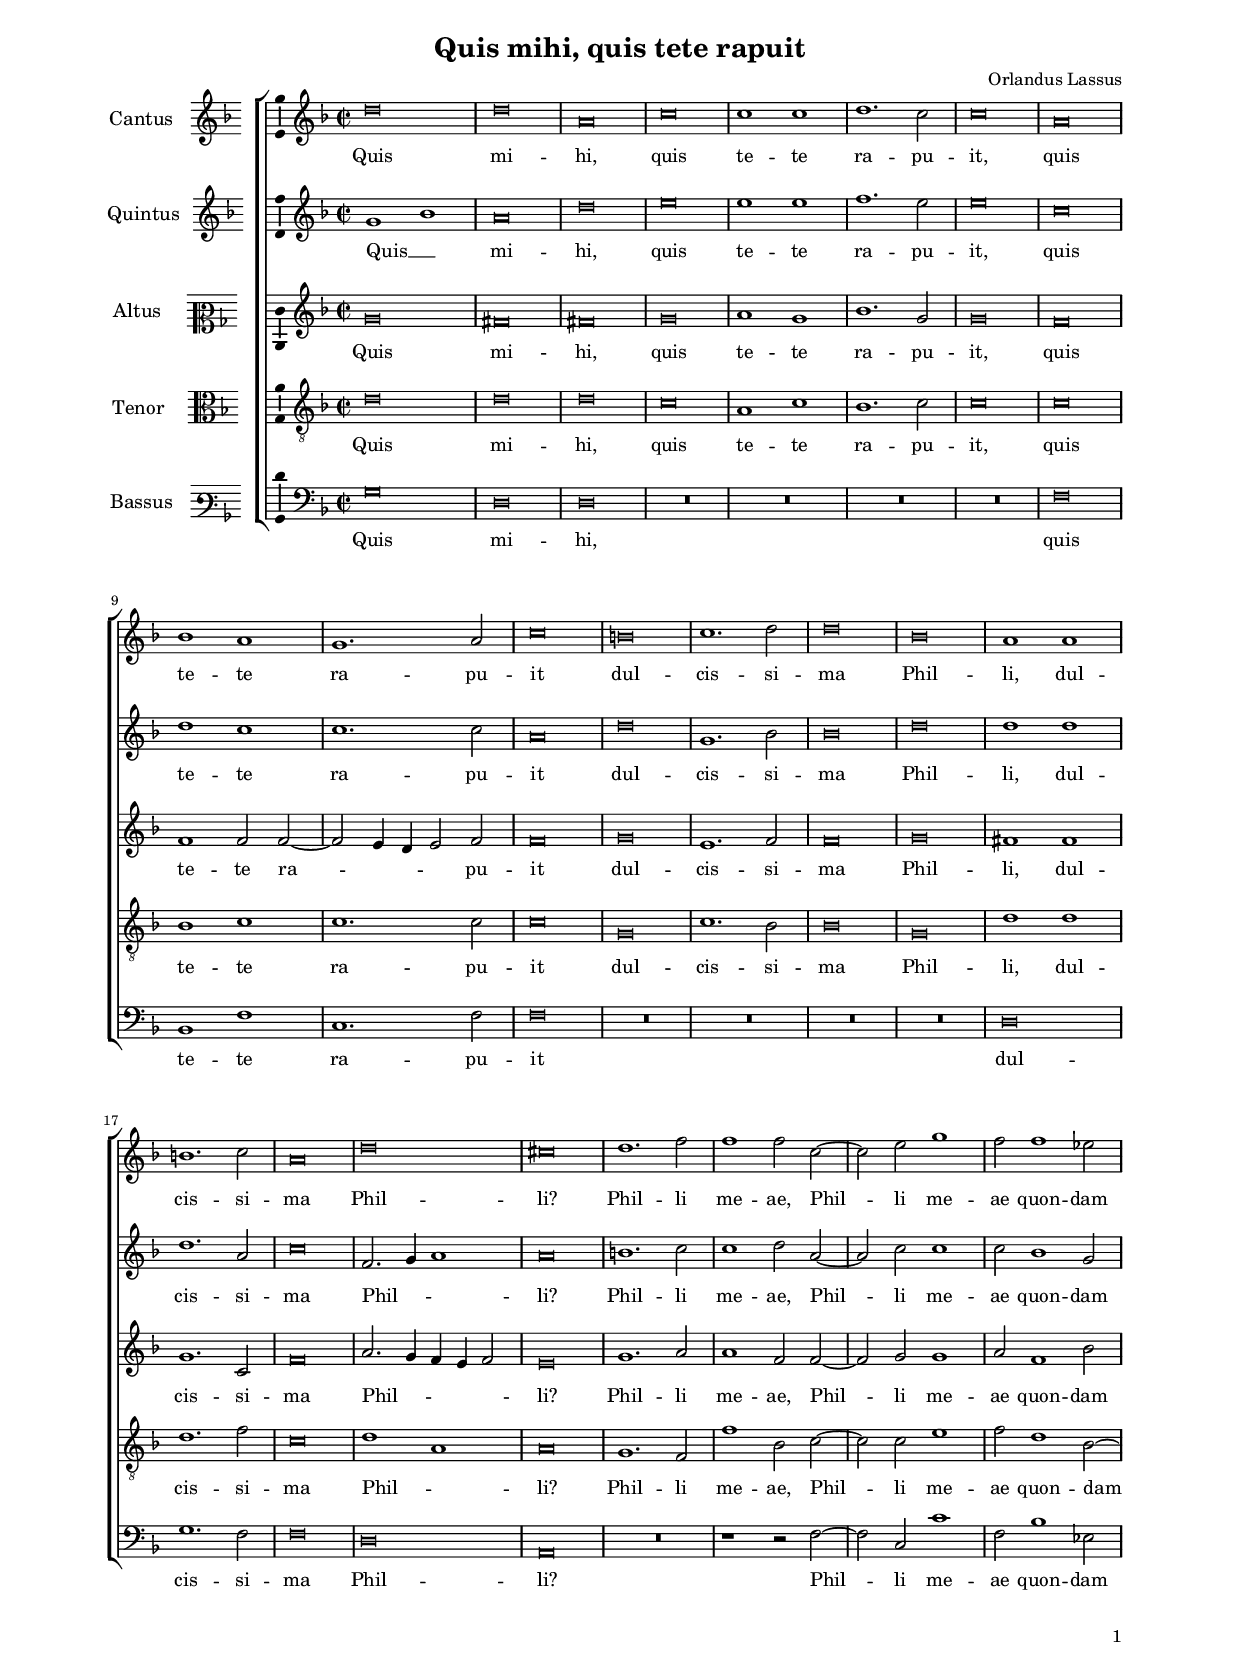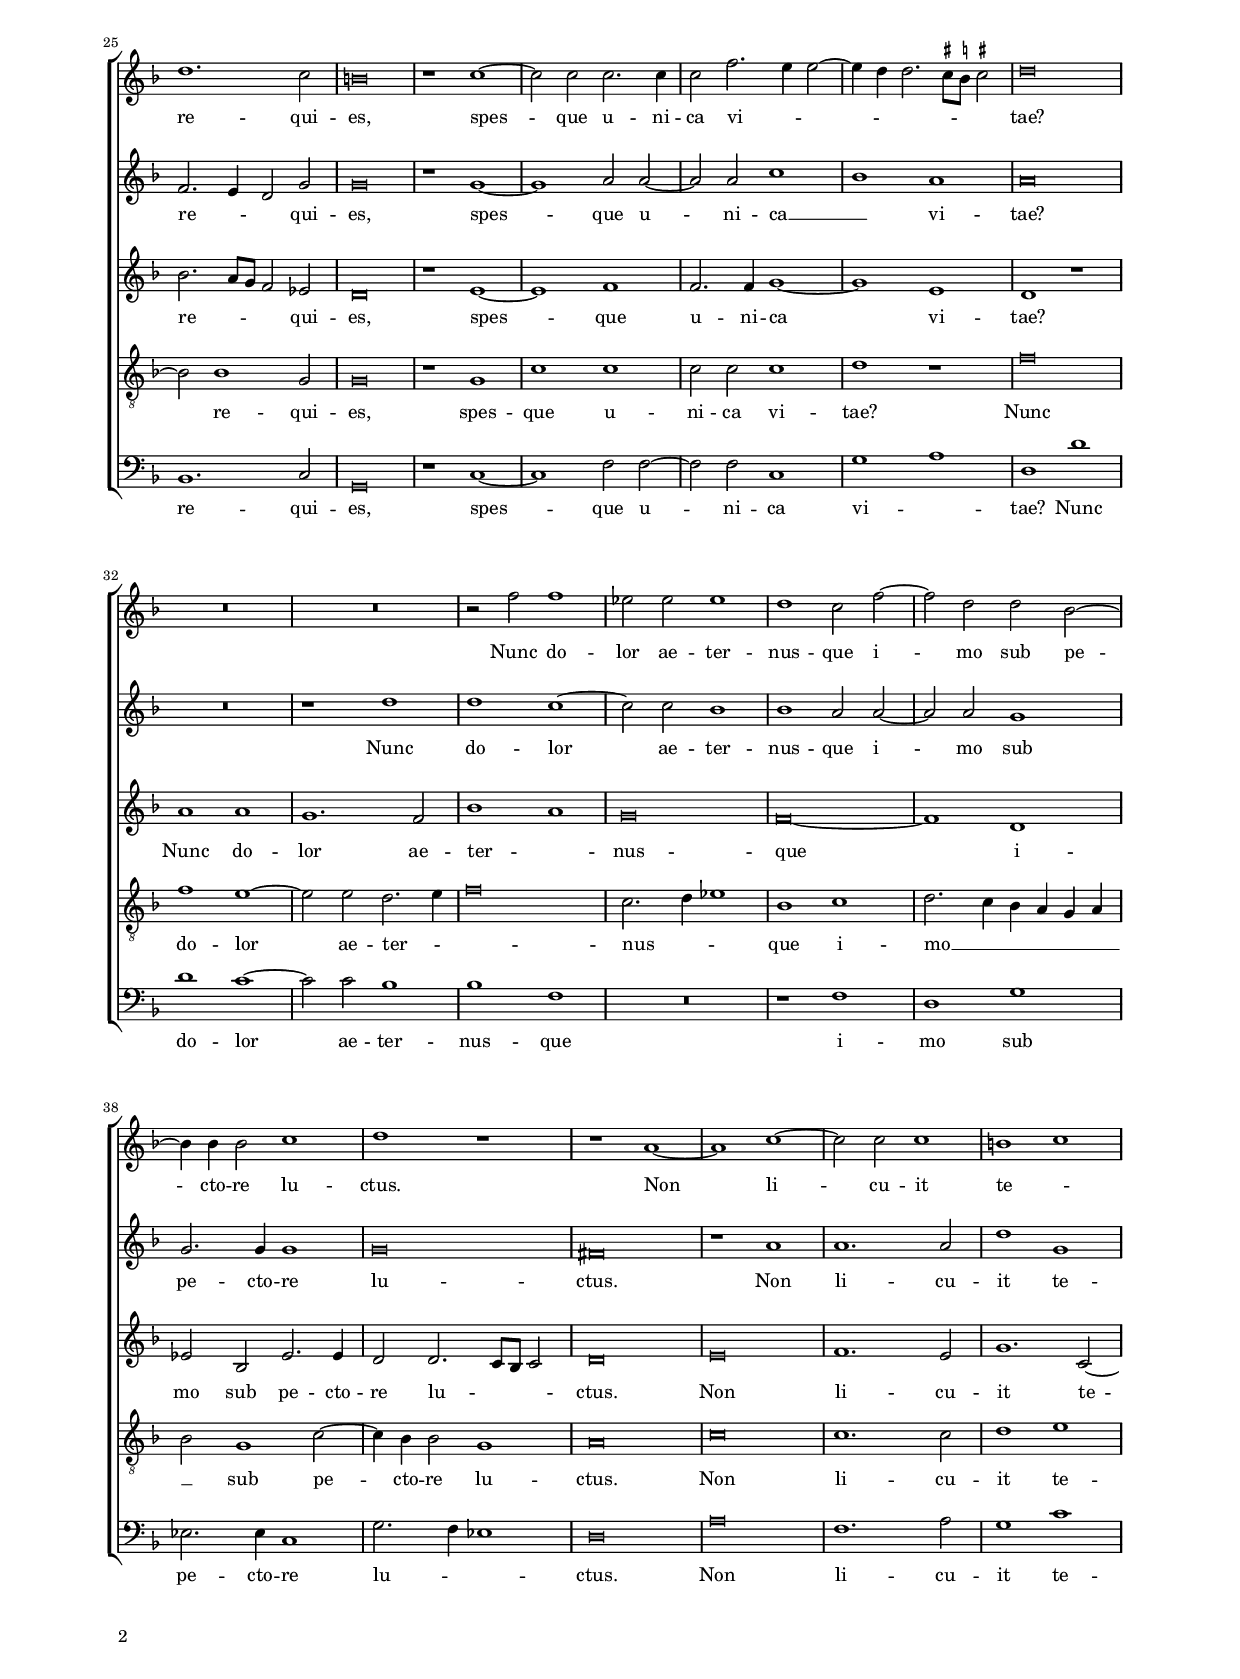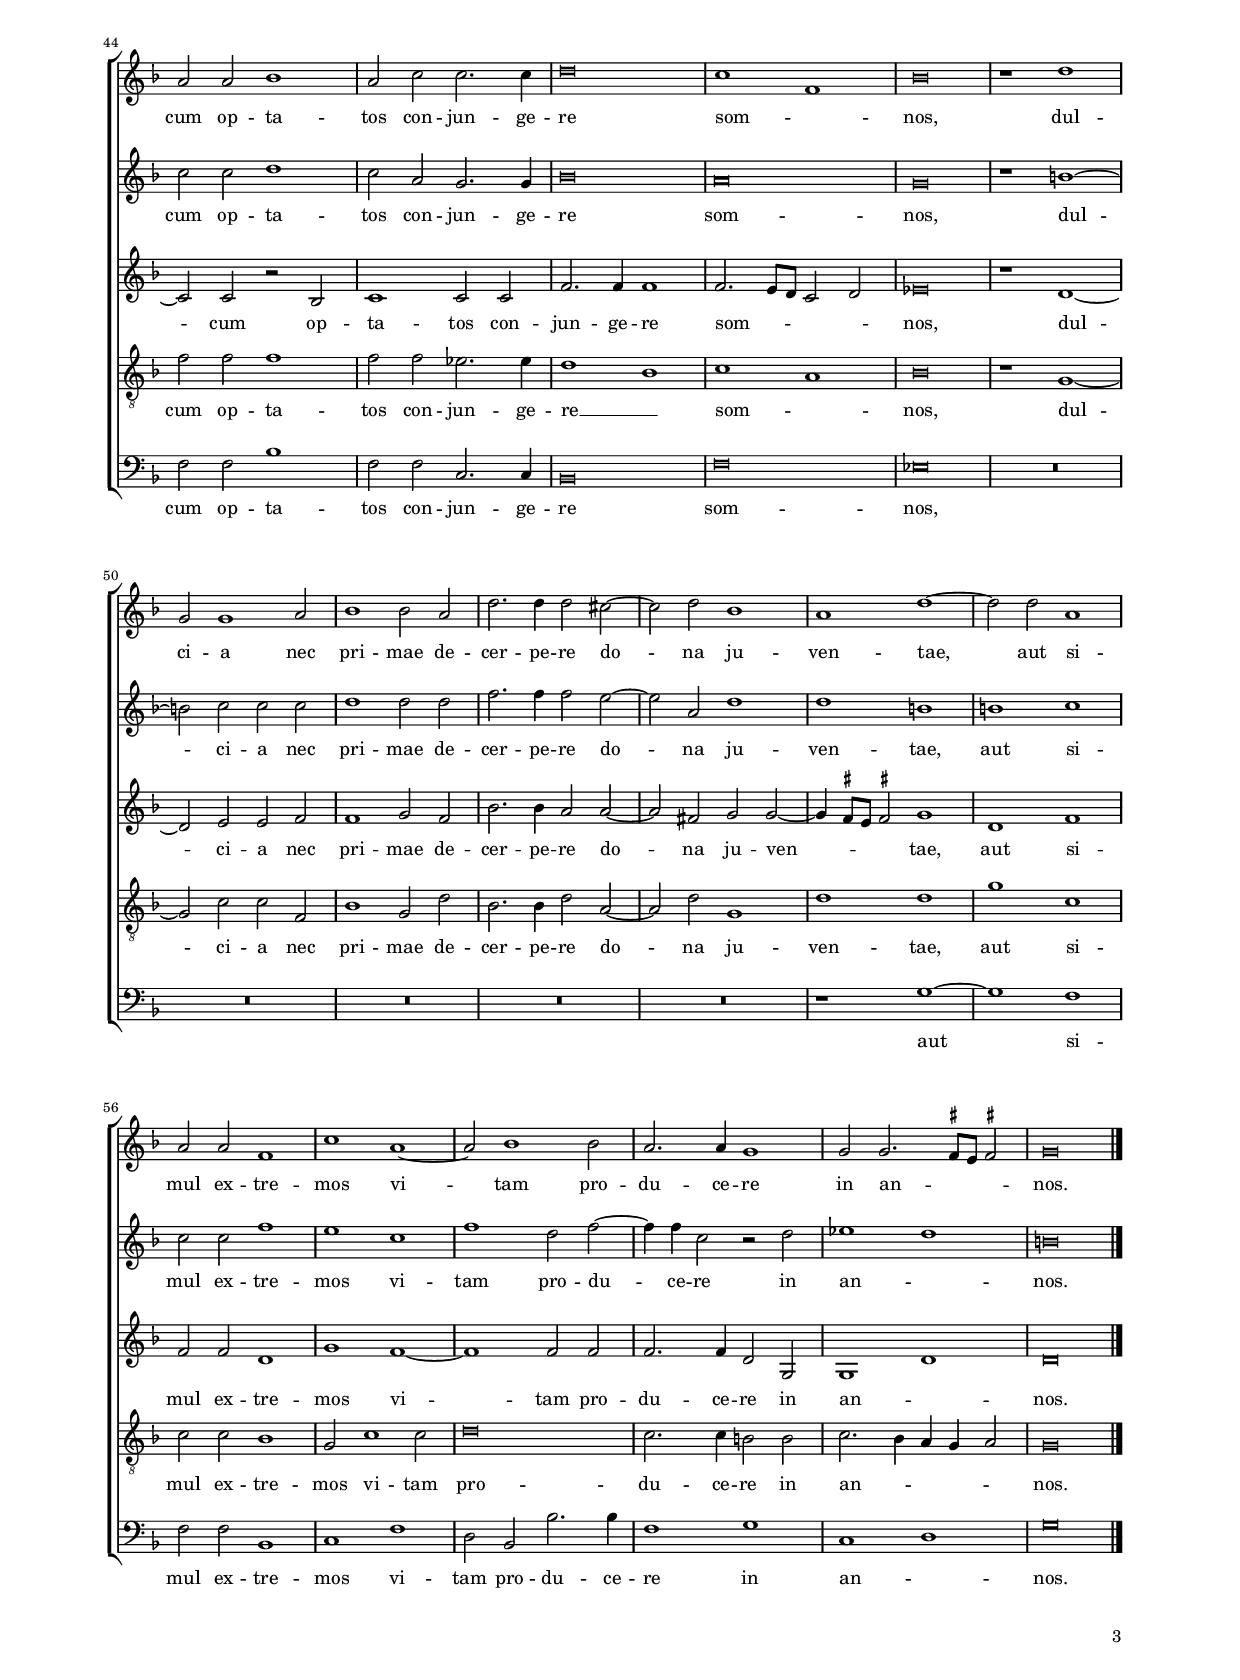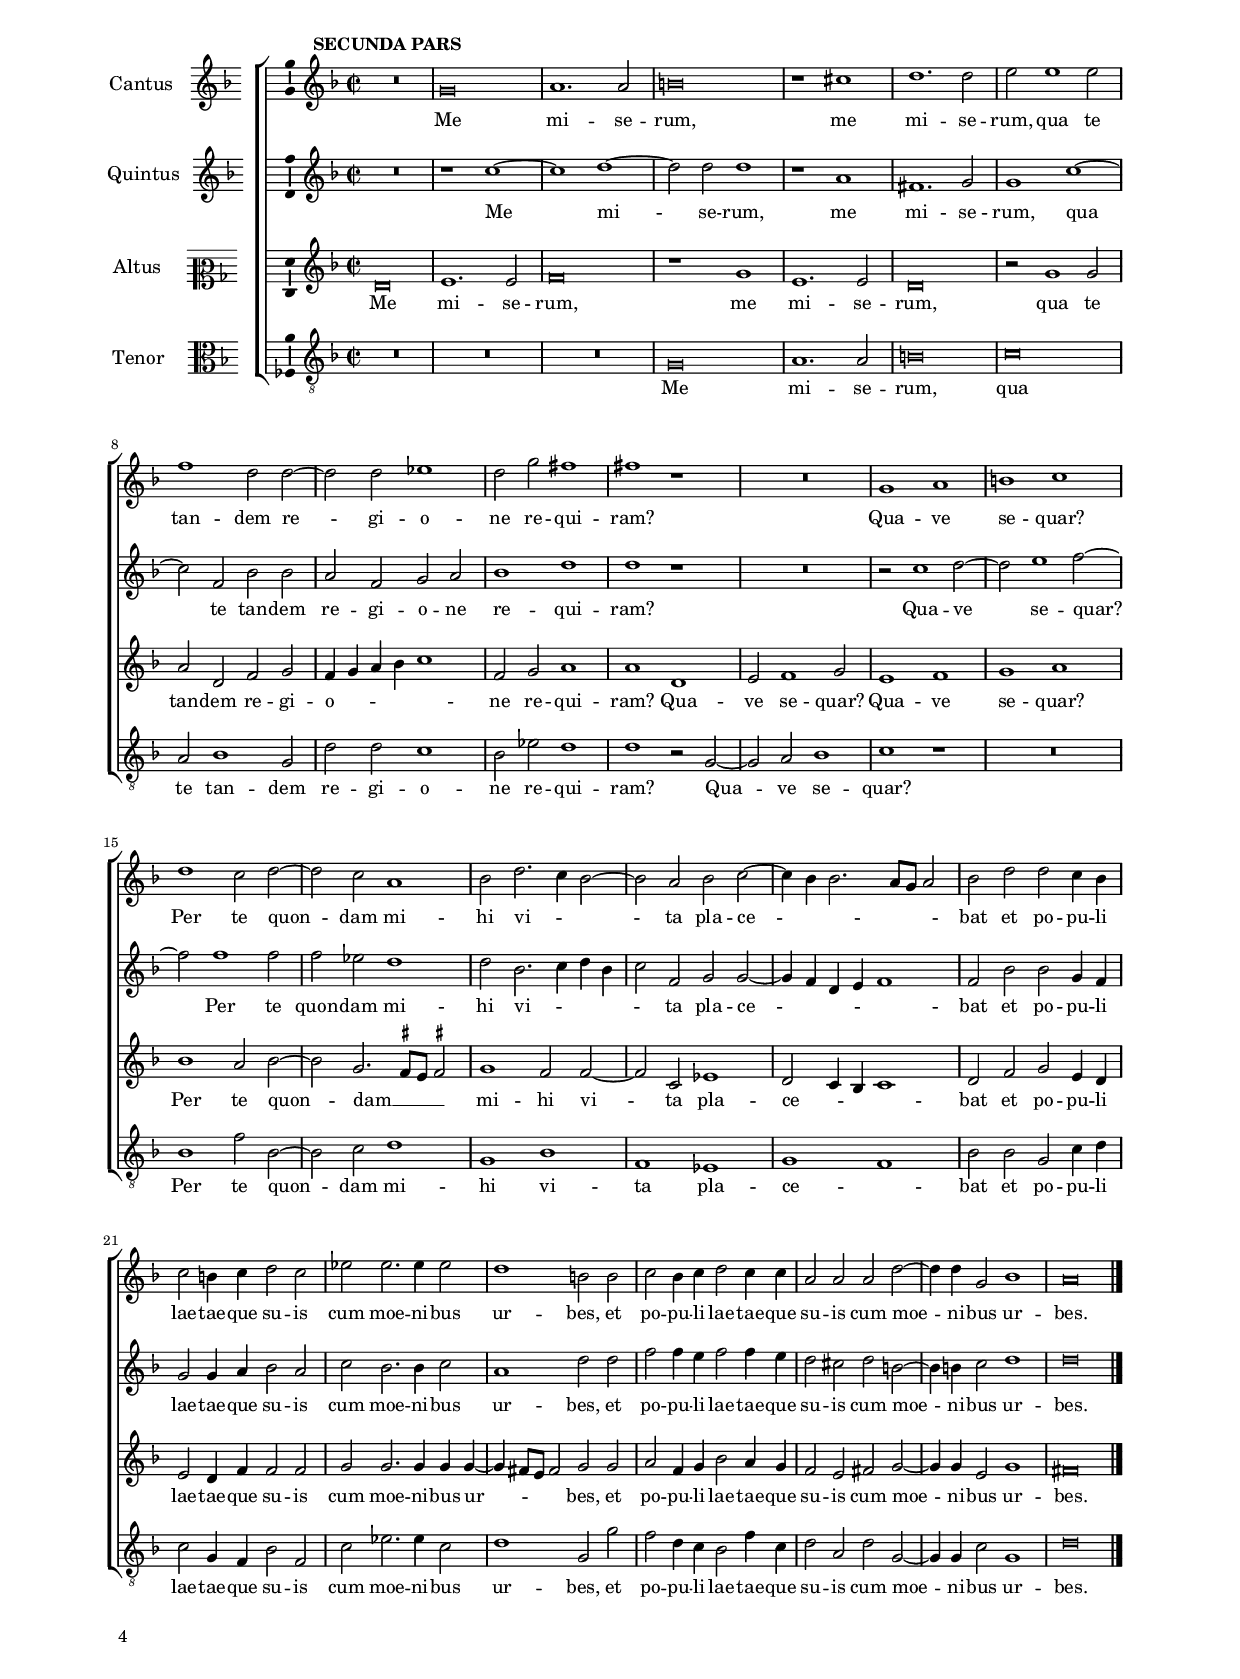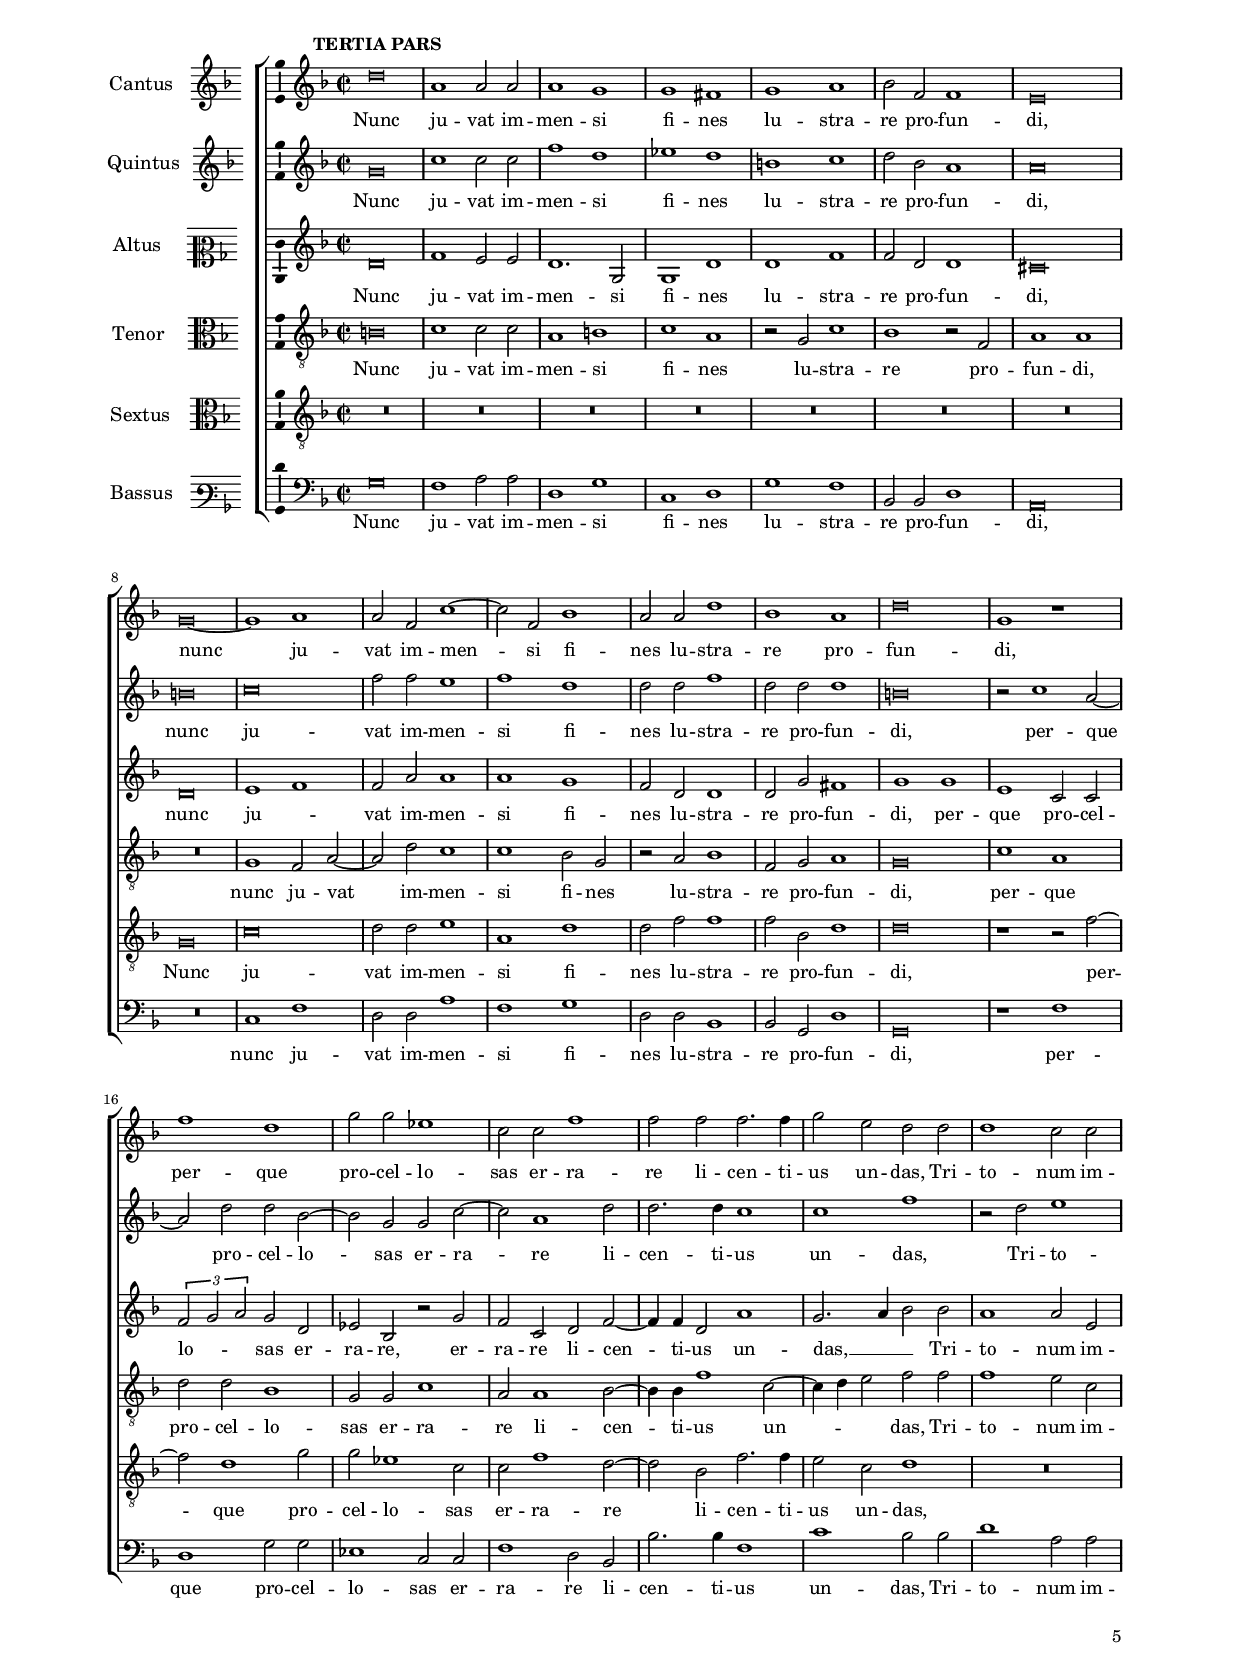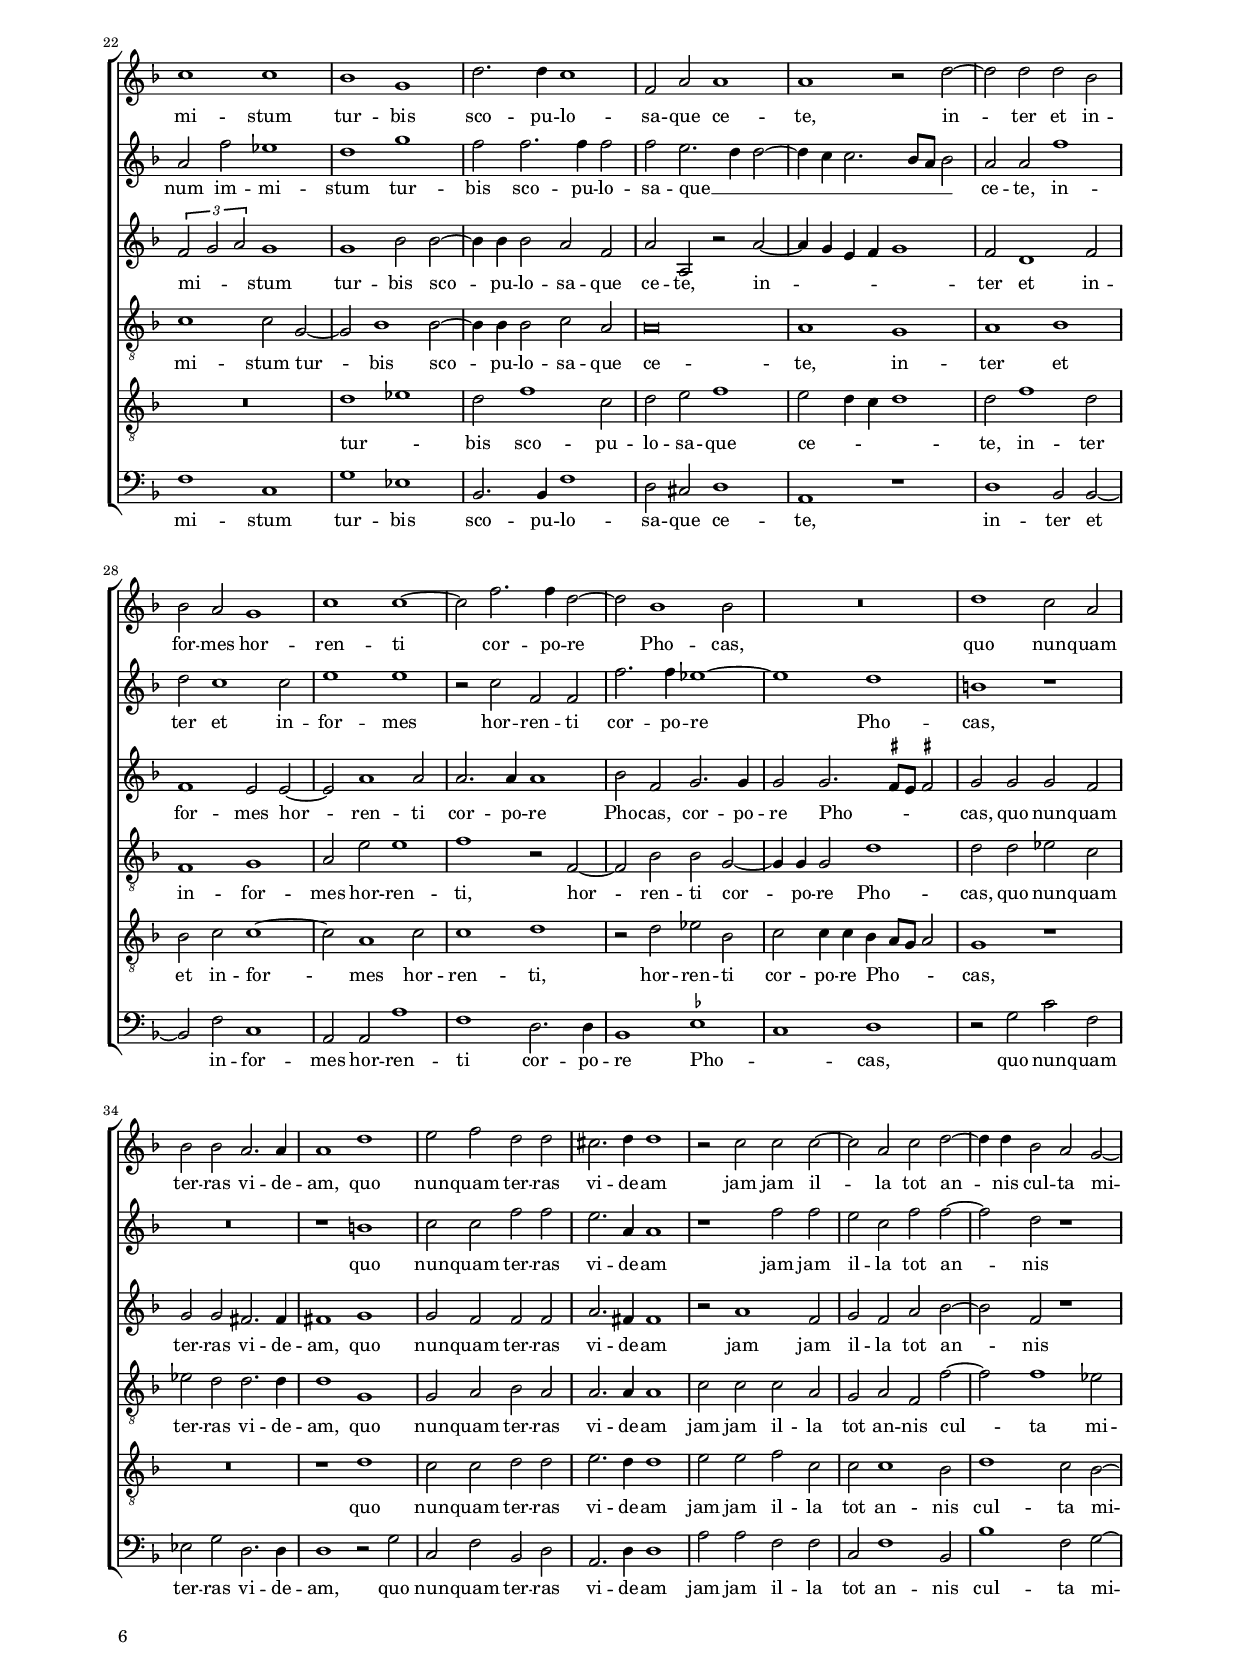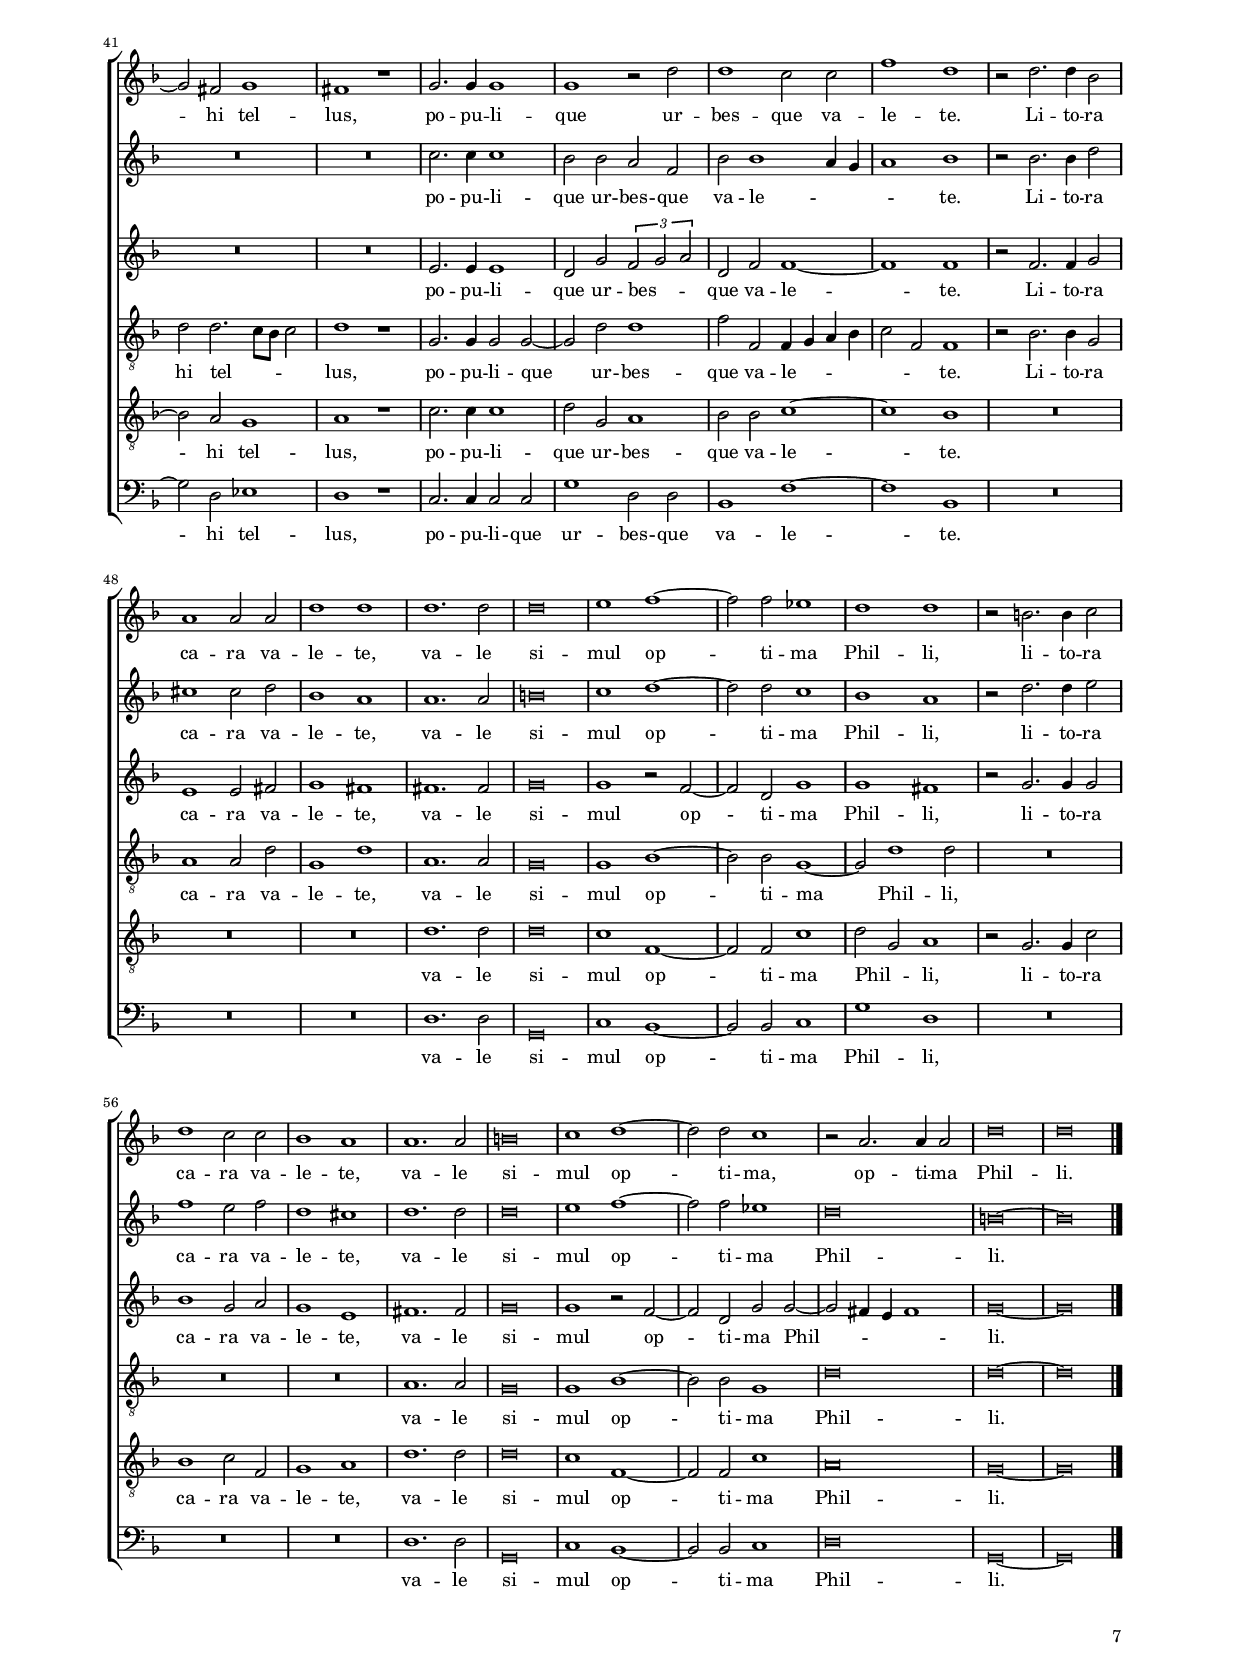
\header
{
  title="Quis mihi, quis tete rapuit"
  composer="Orlandus Lassus"
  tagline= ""
}

\version "2.22.0"
\include "deutsch.ly"
#(set-global-staff-size 15)
% #(set-default-paper-size "letter")
#(ly:set-option 'point-and-click #f)


	ficta = { \once \set suggestAccidentals = ##t }
	
	forget = #(define-music-function (music) (ly:music?) #{
		\accidentalStyle forget
		$music
		\accidentalStyle default
		#})



\paper
	{
	top-margin = 1.5 \cm
	bottom-margin = 0.9 \cm
	left-margin = 2 \cm
	right-margin = 2 \cm
	ragged-bottom = ##f
	ragged-last-bottom = ##t
	print-page-number = ##f
	score-system-spacing = #'((basic-distance . 16) (minimum-distance . 14) (padding . 5) (strechability . 150))
	system-system-spacing = #'((basic-distance . 16) (minimum-distance . 14) (padding . 5) (strechability . 150))
    oddFooterMarkup=\markup   \fill-line { "" \fromproperty #'page:page-number-string }
    evenFooterMarkup=\markup  \fill-line { \fromproperty #'page:page-number-string "" }
    last-bottom-spacing = #'((basic-distance . 12) (minimum-distance . 7) (padding . 4))
%	systems-per-page = 3
	min-systems-per-page = 3
	}

global = {
	\key f \major
	\time 2/2 \set Score.measureLength = #(ly:make-moment 2/1)
    \set Score.tempoHideNote = ##t
    \tempo 2 = 90
    \skip 1*2*61 \bar "|."
	}


incipitcantus = \markup { \score {
	{
	\set Staff.instrumentName = \markup { \fontsize #1 "Cantus" }
	\key f \major
	\clef violin
	s4 \bar ""
	}
	\layout  {
	raggedright = ##t
	indent = 1.6 \cm
	line-width = 2.2 \cm
	\context { \Staff \remove Time_signature_engraver }
	\override Staff.Clef.Y-extent = #'(0 . 0)
	}} \hspace #1 }

incipitsextus = \markup { \score {
	{
	\set Staff.instrumentName = \markup { \fontsize #1 "Quintus" }
	\key f \major
	\clef violin
	s4 \bar ""
	}
	\layout  {
	raggedright = ##t
	indent = 1.6 \cm
	line-width = 2.2 \cm
	\context { \Staff \remove Time_signature_engraver }
	\override Staff.Clef.Y-extent = #'(0 . 0)
	}} \hspace #1 }  
      
incipitaltus = \markup { \score {
	{
	\set Staff.instrumentName = \markup { \fontsize #1 "Altus" }
	\key f \major
	\clef mezzosoprano
	s4 \bar ""
	}
	\layout  {
	raggedright = ##t
	indent = 1.6 \cm
	line-width = 2.2 \cm
	\context { \Staff \remove Time_signature_engraver }
	\override Staff.Clef.Y-extent = #'(0 . 0)
	}} \hspace #1 }


incipittenor = \markup { \score {
	{
	\set Staff.instrumentName = \markup { \fontsize #1 "Tenor" }
	\key f \major
	\clef alto
	s4 \bar ""
	}
	\layout  {
	raggedright = ##t
	indent = 1.6 \cm
	line-width = 2.2 \cm
	\context { \Staff \remove Time_signature_engraver }
	\override Staff.Clef.Y-extent = #'(0 . 0)
	}} \hspace #1 }
      
      
incipitquintus = \markup { \score {
	{
	\set Staff.instrumentName = \markup { \fontsize #1 "Sextus" }
	\key f \major
	\clef alto
	s4 \bar ""
	}
	\layout  {
	raggedright = ##t
	indent = 1.6 \cm
	line-width = 2.2 \cm
	\context { \Staff \remove Time_signature_engraver }
	\override Staff.Clef.Y-extent = #'(0 . 0)
	}} \hspace #1 }
      
      
incipitbassus = \markup { \score {
	{
	\set Staff.instrumentName = \markup { \fontsize #1 "Bassus" }
	\key f \major
	\clef varbaritone
	s4 \bar ""
	}
	\layout  {
	raggedright = ##t
	indent = 1.6 \cm
	line-width = 2.2 \cm
	\context { \Staff \remove Time_signature_engraver }
	\override Staff.Clef.Y-extent = #'(0 . 0)
	}} \hspace #1 }


cantus =  \relative c''
	{
	d\breve
	d\breve
	a\breve
	c\breve
%5
	c1 c |
	d1. c2
	c\breve
	a\breve
	b1 a
%10
	g1. a2 |
	c\breve
	h\breve
	c1. d2
	d\breve
%15
	b\breve |
	a1 a
	h1. c2
	a\breve
	d\breve
%20
	cis\breve |
	d1. f2
	f1 f2 c~
	c2 e g1
	f2 f1 es2
%25
	d1. c2 |
	h\breve
	r1 c~
	c2 c c2. c4
	c2 f2. e4 e2~
%30
	e4 d d2. \ficta cis8 \ficta h \ficta cis!2 |
	d\breve
	R\breve
	R\breve
	r2 f f1
%35
	es2 es es1 |
	d1 c2 f~
	f2 d d b~
	b4 b b2 c1
	d1 r
%40
	r1 a~ |
	a1 c~
	c2 c c1
	h1 c
	a2 a b1
%45
	a2 c c2. c4 |
	d\breve
	c1 f,
	b\breve
	r1 d
%50
	g,2 g1 a2 |
	b1 b2 a
	d2. d4 d2 cis~
	cis2 d b1
	a1 d~
%55
	d2 d a1 |
	a2 a f1
	c'1 a~
	a2 b1 b2
	a2. a4 g1
%60
	g2 g2. \ficta fis8 e \ficta fis!2 |
	g\breve |
	}

sextus  =  \relative c''
	{
	g1 b
	a\breve
	d\breve
	e\breve
%5
	e1 e |
	f1. e2
	e\breve
	c\breve
	d1 c
%10
	c1. c2 |
	a\breve
	d\breve
	g,1. b2
	b\breve
%15
	d\breve |
	d1 d
	d1. a2
	c\breve
	f,2. g4 a1
%20
	a\breve |
	h1. c2
	c1 d2 a~
	a2 c c1
	c2 b1 g2
%25
	f2. e4 d2 g |
	g\breve
	r1 g~
	g1 a2 a~
	a2 a c1
%30
	b1 a |
	a\breve
	R\breve
	r1 d
	d1 c~
%35
	c2 c b1 |
	b1 a2 a~
	a2 a g1
	g2. g4 g1
	g\breve
%40
	fis\breve |
	r1 a
	a1. a2
	d1 g,
	c2 c d1
%45
	c2 a g2. g4 |
	b\breve
	a\breve
	g\breve
	r1 h~
%50
	h2 c c c |
	d1 d2 d
	f2. f4 f2 e~
	e2 a, d1
	d1 h
%55
	h1 c |
	c2 c f1
	e1 c
	f1 d2 f~
	f4 f c2 r d
%60
	es1 d |
	h\breve |
	}


altus =  \relative c'
        {
	g'\breve
	fis\breve
	fis\breve
	g\breve
%5
	a1 g |
	b1. g2
	g\breve
	f\breve
	f1 f2 f~
%10
	f2 e4 d e2 f |
	f\breve
	g\breve
	e1. f2
	f\breve
%15
	g\breve |
	fis1 fis
        g1. c,2	
	f\breve
	a2. g4 f e f2
%20
	e\breve |
	g1. a2
	a1 f2 f~
	f2 g g1
	a2 f1 b2
%25
	b2. a8 g f2 es |
	d\breve
	r1 e~
	e1 f
	f2. f4 g1~
%30
	g1 e |
	d1 r
	a'1 a
	g1. f2
	b1 a
%35
	g\breve |
	f\breve~
	f1 d
	es2 b es2. es4
	d2 d2. c8 b c2
%40
	d\breve |
	e\breve
	f1. e2
	g1. c,2~
	c2 c r b
%45
	c1 c2 c |
	f2. f4 f1
	f2. e8 d c2 d
	es\breve
	r1 d~
%50
	d2 e e f |
	f1 g2 f
	b2. b4 a2 a~
	a2 fis g2 g~
	g4 \ficta fis8 e \ficta fis!2 g1
%55
	d1 f |
	f2 f d1
	g1 f~
	f1 f2 f
	f2. f4 d2 g,
%60
	g1 d' |
	d\breve |
	}


tenor =  \relative c'
	{
	d\breve
	d\breve
	d\breve
	c\breve
%5
	a1 c |
	b1. c2
	c\breve
	c\breve
	b1 c
%10
	c1. c2 |
	c\breve
	g\breve
	c1. b2
	b\breve
%15
	g\breve |
	d'1 d |
	d1. f2
	c\breve
	d1 a
%20
	a\breve |
	g1. f2
	f'1 b,2 c~
	c2 c e1
	f2 d1 b2~
%25
	b2 b1 g2 |
	g\breve
	r1 g
	c1 c
	c2 c c1
%30
	d1 r |
	f\breve
	f1 e~
	e2 e d2. e4
	f\breve
%35
	c2. d4 es1 |
	b1 c
	d2. c4 b a g a
	b2 g1 c2~
	c4 b b2 g1
%40
	a\breve |
	c\breve
	c1. c2
	d1 e
	f2 f f1
%45
	f2 f es2. es4 |
	d1 b
	c1 a
	b\breve
	r1 g~
%50
	g2 c c f, |
	b1 g2 d'
	b2. b4 d2 a~
	a2 d g,1
	d'1 d
%55
	g1 c, |
	c2 c b1
	g2 c1 c2
	d\breve
	c2. c4 h2 h
%60
	c2. b4 a g a2 |
	g\breve |
        }


bassus  =  \relative c
	{
	g'\breve
	d\breve
	d\breve
	R\breve
%5
	R\breve |
	R\breve
	R\breve
	f\breve
	b,1 f'
%10
	c1. f2 |
	f\breve
	R\breve
	R\breve
	R\breve
%15
	R\breve |
        d\breve
	g1. f2
	f\breve
	d\breve
%20
	a\breve |
	R\breve
	r1 r2 f'~
	f2 c c'1
	f,2 b1 es,2
%25
	b1. c2 |
	g\breve
	r1 c~
	c1 f2 f~
	f2 f c1
%30
	g'1 a |
	d,1 d'
	d1 c~
	c2 c b1
	b1 f
%35
	R\breve |
	r1 f
	d1 g
	es2. es4 c1
	g'2. f4 es1
%40
	d\breve |
	a'\breve
	f1. a2
	g1 c
	f,2 f b1
%45
	f2 f c2. c4 |
	b\breve
	f'\breve
	es\breve
	R\breve
%50
	R\breve |
	R\breve
	R\breve
	R\breve
	r1 g~
%55
	g1 f |
	f2 f b,1
	c1 f
	d2 b b'2. b4
	f1 g
%60
	c,1 d |
	g\breve |
	}


lyricscantus = \lyricmode {
	Quis mi -- hi, quis te -- te ra -- pu -- it,
        quis te -- te ra -- pu -- it
        dul -- cis -- si -- ma Phil -- li,
        dul -- cis -- si -- ma Phil -- li?
        Phil -- li me -- ae,
        Phil -- li me -- ae quon -- dam re -- qui -- es,
        spes -- que u -- ni -- ca vi -- _ _ _ _ _ _ _ tae?
        Nunc do -- lor ae -- ter -- nus -- que i -- mo sub pe -- cto -- re lu -- ctus.
        Non li -- cu -- it te -- _ cum op -- ta -- tos con -- jun -- ge -- re som -- _ nos,
        dul -- ci -- a nec pri -- mae de -- cer -- pe -- re do -- na ju -- ven -- tae,
        aut si -- mul ex -- tre -- mos vi -- tam pro -- du -- ce -- re in an -- _ _ _ nos.
	}
	
	
lyricssextus = \lyricmode {
	Quis __ _ mi -- hi, quis te -- te ra -- pu -- it,
        quis te -- te ra -- pu -- it
        dul -- cis -- si -- ma Phil -- li,
        dul -- cis -- si -- ma Phil -- _ _ li?
        Phil -- li me -- ae,
        Phil -- li me -- ae quon -- dam re -- _ _ qui -- es,
        spes -- que u -- ni -- ca __ _ vi -- tae?
        Nunc do -- lor ae -- ter -- nus -- que i -- mo sub pe -- cto -- re lu -- ctus.
        Non li -- cu -- it te -- cum op -- ta -- tos con -- jun -- ge -- re som -- nos,
        dul -- ci -- a nec pri -- mae de -- cer -- pe -- re do -- na ju -- ven -- tae,
        aut si -- mul ex -- tre -- mos vi -- tam pro -- du -- ce -- re in an -- _ nos.
	}


lyricsaltus = \lyricmode {
	Quis mi -- hi, quis te -- te ra -- pu -- it,
        quis te -- te ra -- _ _ _ pu -- it
        dul -- cis -- si -- ma Phil -- li,
        dul -- cis -- si -- ma Phil -- _ _ _ _ li?
        Phil -- li me -- ae,
        Phil -- li me -- ae quon -- dam re -- _ _ _ qui -- es,
        spes -- que u -- ni -- ca vi -- tae?
        Nunc do -- lor ae -- ter -- _ nus -- que i -- mo sub pe -- cto -- re lu -- _ _ _ ctus.
        Non li -- cu -- it te -- cum op -- ta -- tos con -- jun -- ge -- re som -- _ _ _ _ nos,
        dul -- ci -- a nec pri -- mae de -- cer -- pe -- re do -- na ju -- ven -- _ _ _ tae,
        aut si -- mul ex -- tre -- mos vi -- tam pro -- du -- ce -- re in an -- _ nos.
	}


lyricstenor = \lyricmode {
	Quis mi -- hi, quis te -- te ra -- pu -- it,
        quis te -- te ra -- pu -- it
        dul -- cis -- si -- ma Phil -- li,
        dul -- cis -- si -- ma Phil -- _ li?
        Phil -- li me -- ae,
        Phil -- li me -- ae quon -- dam re -- qui -- es,
        spes -- que u -- ni -- ca vi -- tae?
        Nunc do -- lor ae -- ter -- _ _ nus -- _ _ que i -- mo __ _ _ _ _ _ _ sub pe -- cto -- re lu -- ctus.
        Non li -- cu -- it te -- cum op -- ta -- tos con -- jun -- ge -- re __ _ som -- _ nos,
        dul -- ci -- a nec pri -- mae de -- cer -- pe -- re do -- na ju -- ven -- tae,
        aut si -- mul ex -- tre -- mos vi -- tam pro -- du -- ce -- re in an -- _ _ _ _ nos.
        }


lyricsbassus = \lyricmode {
	Quis mi -- hi, quis te -- te ra -- pu -- it
        dul -- cis -- si -- ma Phil -- li?
        Phil -- li me -- ae quon -- dam re -- qui -- es,
        spes -- que u -- ni -- ca vi -- _ tae?
        Nunc do -- lor ae -- ter -- nus -- que i -- mo sub pe -- cto -- re lu -- _ _ ctus.
        Non li -- cu -- it te -- cum op -- ta -- tos con -- jun -- ge -- re som -- nos,
        aut si -- mul ex -- tre -- mos vi -- tam pro -- du -- ce -- re in an -- _ nos.
	}


\score
{  
	\transpose f f {
	\new ChoirStaff \with { \override StaffGrouper.staff-staff-spacing.basic-distance = #12 }
	<<

	\new Staff << \global
	\new Voice="v1" {
		\set Staff.instrumentName=\incipitcantus
		\set Staff.midiInstrument = "reed organ"
		\clef "treble"
		\cantus }
	\new Lyrics \lyricsto "v1" {\lyricscantus }
	>>
        

	\new Staff << \global
	\new Voice="v6" {
		\set Staff.instrumentName=\incipitsextus
		\set Staff.midiInstrument = "reed organ"
		\clef "treble"
		\sextus}
	\new Lyrics \lyricsto "v6" {\lyricssextus }
	>>


	\new Staff << \global
	\new Voice="v2" {
		\set Staff.instrumentName=\incipitaltus
		\set Staff.midiInstrument = "reed organ"
		\clef "treble" 
		\altus}
	\new Lyrics \lyricsto "v2" {\lyricsaltus }
	>>


	\new Staff << \global
	\new Voice="v3" {
		\set Staff.instrumentName=\incipittenor
		\set Staff.midiInstrument = "reed organ"
		\clef "G_8"
		\tenor }
	\new Lyrics \lyricsto "v3" {\lyricstenor }
	>>


	\new Staff << \global
	\new Voice="v4" {
		\set Staff.instrumentName=\incipitbassus
		\set Staff.midiInstrument = "reed organ"
		\clef "bass" 
		\bassus }
	\new Lyrics \lyricsto "v4" {\lyricsbassus}
	>>

	>>
	} % transpose

	\layout
	{
	indent = 2.5 \cm
	\context { \Staff \override TimeSignature.break-visibility = #end-of-line-invisible }
	\context { \Lyrics \override VerticalAxisGroup.nonstaff-relatedstaff-spacing.padding = #1.5 }
%	\context { \Lyrics \override LyricText.font-size = #1 }
	\context { \Staff \consists "Ambitus_engraver" }
	\context { \Score \override BarNumber.padding = #2 }
	\context { \Voice \override NoteHead.style = #'baroque }
	}

\midi
	{
	}

}

%%%%%%%%%%%%%%%%%%%%  SECUNDA PARS   %%%%%%%%%%%%%%%%%%%%


global = {
	\key f \major
	\time 2/2 \set Score.measureLength = #(ly:make-moment 2/1)
    \set Score.tempoHideNote = ##t
    \tempo 2 = 90
    \skip 1*2*27 \bar "|."
	}


cantus =  \relative c''
	{
	R\breve
    g\breve
	a1. a2
	h\breve
%5
	r1 cis |
	d1. d2
	e2 e1 e2
	f1 d2 d~
	d2 d es1
%10
	d2 g fis1 |
	fis1 r
	R\breve
	g,1 a
	h1 c
%15
	d1 c2 d~ |
	d2 c a1
	b2 d2. c4 b2~
	b2 a b c~
	c4 b b2. a8 g a2
%20
	b2 d d c4 b |
	c2 h4 c d2 c
	es2 es2. es4 es2
	d1 h2 h
	c2 b4 c d2 c4 c
%25
	a2 a a d~ |
	d4 d g,2 b1
	a\breve |
	}


sextus = \relative c''
	{
	R\breve
	r1 c~
	c1 d~
	d2 d d1
%5
	r1 a |
	fis1. g2
	g1 c~
	c2 f, b b
	a2 f g a
%10
	b1 d |
	d1 r
	R\breve
	r2 c1 d2~
	d2 e1 f2~
%15
	f2 f1 f2 |
	f2 es d1
	d2 b2. c4 d b
	c2 f, g g~
	g4 f d e f1
%20
	f2 b b g4 f |
	g2 g4 a b2 a
	c2 b2. b4 c2
	a1 d2 d
	f2 f4 e f2 f4 e
%25
	d2 cis d h~ |
	h4 h c2 d1
	d\breve |
	}


altus =  \relative c'
        {
	d\breve
	e1. e2
	f\breve
	r1 g
%5
	e1. e2 |
	d\breve
	r2 g1 g2
	a2 d, f g
	f4 g a b c1
%10
	f,2 g a1 |
	a1 d,
	e2 f1 g2
	e1 f
	g1 a
%15
	b1 a2 b~ |
        b2 g2. \ficta fis8 e \ficta fis!2
	g1 f2 f~
	f2 c es1
	d2 c4 b c1
%20
	d2 f g e4 d |
	e2 d4 f f2 f
	g2 g2. g4 g g~
	g4 fis8 e fis2 g g
	a2 f4 g b2 a4 g
%25
	f2 e fis g~ |
	g4 g e2 g1
	fis\breve |
	}


tenor =  \relative c'
	{
	R\breve
	R\breve
	R\breve
	g\breve
%5
	a1. a2 |
	h\breve
	c\breve
	a2 b1 g2
	d'2 d c1
%10
	b2 es d1 |
	d1 r2 g,~
	g2 a b1
	c1 r
	R\breve
%15
	b1 f'2 b,~ |
	b2 c d1
	g, b
	f1 es
	g1 f
%20
	b2 b g c4 d |
	c2 g4 f b2 f
	c'2 es2. es4 c2
	d1 g,2 g'
	f2 d4 c b2 f'4 c
%25
	d2 a d g,~ |
	g4 g c2 g1
	d'\breve |
	}


lyricscantus = \lyricmode {
	Me mi -- se -- rum, 
        me mi -- se -- rum,
        qua te tan -- dem re -- gi -- o -- ne re -- qui -- ram?
        Qua -- ve se -- quar?
        Per te quon -- dam mi -- hi vi -- _ _ ta pla -- ce -- _ _ _ _ _ bat
        et po -- pu -- li lae -- tae -- que su -- is cum moe -- ni -- bus ur -- bes,
        et po -- pu -- li lae -- tae -- que su -- is cum moe -- ni -- bus ur -- bes.
	}


lyricssextus = \lyricmode {
	Me mi -- se -- rum, 
        me mi -- se -- rum,
        qua te tan -- dem re -- gi -- o -- ne re -- qui -- ram?
        Qua -- ve se -- quar?
        Per te quon -- dam mi -- hi vi -- _ _ _ _ ta pla -- ce -- _ _ _ _ bat
        et po -- pu -- li lae -- tae -- que su -- is cum moe -- ni -- bus ur -- bes,
        et po -- pu -- li lae -- tae -- que su -- is cum moe -- ni -- bus ur -- bes.
	}


lyricsaltus = \lyricmode {
	Me mi -- se -- rum, 
        me mi -- se -- rum,
        qua te tan -- dem re -- gi -- o -- _ _ _ _ ne re -- qui -- ram?
        Qua -- ve se -- quar?
        Qua -- ve se -- quar?
        Per te quon -- dam __ _ _ _ mi -- hi vi -- ta pla -- ce -- _ _ _ bat
        et po -- pu -- li lae -- tae -- que su -- is cum moe -- ni -- bus ur -- _ _ _ bes,
        et po -- pu -- li lae -- tae -- que su -- is cum moe -- ni -- bus ur -- bes.
	}


lyricstenor = \lyricmode {
	Me mi -- se -- rum, qua te tan -- dem re -- gi -- o -- ne re -- qui -- ram?
        Qua -- ve se -- quar?
        Per te quon -- dam mi -- hi vi -- ta pla -- ce -- _ bat
        et po -- pu -- li lae -- tae -- que su -- is cum moe -- ni -- bus ur -- bes,
        et po -- pu -- li lae -- tae -- que su -- is cum moe -- ni -- bus ur -- bes.
	}



\score
{  
	\transpose f f {
	\new ChoirStaff \with { \override StaffGrouper.staff-staff-spacing.basic-distance = #12 }
	<<

	\new Staff <<\global
	\new Voice="v1" {
                \set Staff.instrumentName=\incipitcantus
		\set Staff.midiInstrument = "reed organ"
		\clef "treble"
		\cantus }
	\new Lyrics \lyricsto "v1" {\lyricscantus }
	>>


	\new Staff << \global
	\new Voice="v6" {
                \set Staff.instrumentName=\incipitsextus
		\set Staff.midiInstrument = "reed organ"
		\clef "treble" 
		\sextus}
	\new Lyrics \lyricsto "v6" {\lyricssextus }
	>>


	\new Staff << \global
	\new Voice="v2" {
                \set Staff.instrumentName=\incipitaltus
		\set Staff.midiInstrument = "reed organ"
		\clef "treble" 
		\altus}
	\new Lyrics \lyricsto "v2" {\lyricsaltus }
	>>


	\new Staff <<\global
	\new Voice="v3" {
                \set Staff.instrumentName=\incipittenor
		\set Staff.midiInstrument = "reed organ"
		\clef "G_8"
		\tenor }
	\new Lyrics \lyricsto "v3" {\lyricstenor }
	>>
	>>
	} % transpose

	\layout
	{
	indent = 2.5 \cm
	\context { \Staff \override TimeSignature.break-visibility = #end-of-line-invisible }
%	\context { \Lyrics \override VerticalAxisGroup.nonstaff-relatedstaff-spacing.padding = #1.4 }
%	\context { \Lyrics \override LyricText.font-size = #1 }
	\context { \Staff \consists "Ambitus_engraver" }
	\context { \Score \override BarNumber.padding = #2 }
	\context { \Voice \override NoteHead.style = #'baroque }
	}

    \header { piece = \markup { \raise #2 \hspace #25 \bold "SECUNDA PARS"} }

\midi
	{
	}

}


%%%%%%%%%%%%%%%%%%%%  TERTIA PARS   %%%%%%%%%%%%%%%%%%%%



global = {
	\key f \major
	\time 2/2 \set Score.measureLength = #(ly:make-moment 2/1)
    \set Score.tempoHideNote = ##t
    \tempo 2 = 90
    \skip 1*2*64 \bar "|."
	}

cantus =  \relative c''
	{
	d\breve
	a1 a2 a
	a1 g
	g1 fis
%5
	g1 a |
	b2 f f1 
	e\breve
	g\breve~
	g1 a
%10
	a2 f c'1~ |
	c2 f, b1
	a2 a d1
	b1 a
	d\breve
%15
	g,1 r |
	f'1 d
	g2 g es1
	c2 c f1
	f2 f f2. f4
%20
	g2 e d d |
	d1 c2 c
	c1 c
	b1 g
	d'2. d4 c1
%25
	f,2 a a1 |
	a1 r2 d~
	d2 d d b
	b2 a g1
	c1 c~
%30
	c2 f2. f4 d2~ |
	d2 b1 b2
	R\breve
	d1 c2 a
	b2 b a2. a4
%35
	a1 d |
	e2 f d d
	cis2. d4 d1
	r2 c c c~
	c2 a c d~
%40
	d4 d b2 a g~ |
	g2 fis g1
	fis1 r
	g2. g4 g1
	g1 r2 d'
%45
	d1 c2 c |
	f1 d
	r2 d2. d4 b2
	a1 a2 a
	d1 d
%50
	d1. d2 |
	d\breve
	e1 f~
	f2 f es1
	d1 d
%55
	r2 h2. h4 c2 |
	d1 c2 c
	b1 a
	a1. a2
	h\breve
%60
	c1 d~ |
	d2 d c1
	r2 a2. a4 a2
	d\breve
	d\breve |
	}


sextus = \relative c''
	{
	g\breve
	c1 c2 c
	f1 d
	es1 d
%5
	h1 c |
	d2 b a1
	a\breve
	h\breve
	c\breve
%10
	f2 f e1 |
	f1 d
	d2 d f1
	d2 d d1
	h\breve
%15
	r2 c1 a2~ |
	a2 d d b~
	b2 g g c~
	c2 a1 d2
	d2. d4 c1
%20
	c1 f |
	r2 d e1
	a,2 f' es1
	d1 g
	f2 f2. f4 f2
%25
	f2 e2. d4 d2~ |
	d4 c c2. b8 a b2
	a2 a f'1
	d2 c1 c2
	e1 e
%30
	r2 c f, f |
	f'2. f4 es1~
	es1 d
	h1 r
	R\breve
%35
	r1 h |
	c2 c f f
	e2. a,4 a1
	r1 f'2 f
	e2 c f f~
%40
	f2 d r1 |
	R\breve
	R\breve
	c2. c4 c1
	b2 b a f
%45
	b2 b1 a4 g |
	a1 b
	r2 b2. b4 d2
	cis1 cis2 d
	b1 a
%50
	a1. a2 |
	h\breve
	c1 d~
	d2 d c1
	b1 a
%55
	r2 d2. d4 e2 |
	f1 e2 f
	d1 cis
	d1. d2
	d\breve
%60
	e1 f~ |
	f2 f es1
	d\breve
	h\breve~
    h\breve |
	}


altus =  \relative c'
        {
	d\breve
	f1 e2 e
	d1. g,2
	g1 d'
%5
	d1 f |
	f2 d d1
	cis\breve
	d\breve
	e1 f
%10
	f2 a a1 |
	a1 g
	f2 d d1
	d2 g fis1
	g1 g
%15
	e1 c2 c |
    \tuplet 3/2 { f2 g a } g2 d
	es2 b r2 g'
	f2 c d f~
	f4 f d2 a'1
%20
	g2. a4 b2 b |
	a1 a2 e
    \tuplet 3/2 { f2 g a } g1
	g1 b2 b~
	b4 b b2 a2 f
%25
	a2 a, r a'~ |
	a4 g e f g1
	f2 d1 f2
	f1 e2 e~
	e2 a1 a2 |
%30
	a2. a4 a1 |
	b2 f g2. g4
	g2 g2. \ficta fis8 e \ficta fis!2
	g2 g g f
	g2 g fis2. fis4
%35
	fis1 g |
	g2 f f f
	a2. fis4 fis1
	r2 a1 f2
	g2 f a b~
%40
	b2 f r1 |
	R\breve
	R\breve
	e2. e4 e1
    d2 g \tuplet 3/2 { f2 g a }
%45
	d,2 f f1~ |
	f1 f
	r2 f2. f4 g2
	e1 e2 fis
	g1 fis
%50
	fis1. fis2 |
	g\breve
	g1 r2 f~
	f2 d g1
	g1 fis
%55
	r2 g2. g4 g2 |
	b1 g2 a
	g1 e
	fis1. fis2
	g\breve
%60
	g1 r2 f~ |
	f2 d g g~
	g2 fis4 e fis1
	g\breve~
    g\breve |
	}


tenor =  \relative c'
	{
	h\breve
	c1 c2 c
	a1 h
	c1 a
%5
	r2 g c1 |
	b1 r2 f
	a1 a
	R\breve
	g1 f2 a~
%10
	a2 d c1 |
	c1 b2 g
	r2 a b1
	f2 g a1
	g\breve
%15
	c1 a |
	d2 d b1
	g2 g c1
	a2 a1 b2~
	b4 b f'1 c2~
%20
	c4 d e2 f f |
	f1 e2 c
	c1 c2 g~
	g2 b1 b2~
	b4 b b2 c a
%25
	a\breve |
	a1 g
	a1 b
	f1 g
	a2 e' e1
%30
	f1 r2 f,~ |
	f2 b b g~
	g4 g g2 d'1
	d2 d es c
	es2 d d2. d4
%35
	d1 g, |
	g2 a b a
	a2. a4 a1
	c2 c c a
	g2 a f f'~
%40
    f2 f1 es2 |	
	d2 d2. c8 b c2
	d1 r
	g,2. g4 g2 g~
	g2 d' d1
%45
	f2 f, f4 g a b |
	c2 f, f1
	r2 b2. b4 g2
	a1 a2 d
	g,1 d'
%50
	a1. a2 |
	g\breve
	g1 b~
	b2 b g1~
	g2 d'1 d2
%55
	R\breve |
	R\breve
	R\breve
	a1. a2
	g\breve
%60
	g1 b~ |
	b2 b g1
	d'\breve
	d\breve~
    d\breve |
	}


quintus  =  \relative c'
	{
	R\breve
	R\breve
	R\breve
	R\breve
%5
	R\breve |
	R\breve
	R\breve
	g\breve
	c\breve
%10
	d2 d e1 |
	a,1 d
	d2 f f1
	f2 b, d1
	d\breve
%15
	r1 r2 f~ |
	f2 d1 g2
	g2 es1 c2
	c2 f1 d2~
	d2 b f'2. f4
%20
	e2 c d1 |
	R\breve
	R\breve
	d1 es
	d2 f1 c2
%25
	d2 e f1 |
	e2 d4 c d1
	d2 f1 d2
	b2 c c1~
	c2 a1 c2
%30
	c1 d |
	r2 d es b
	c2 c4 c b a8 g a2
	g1 r
	R\breve
%35
	r1 d' |
	c2 c d d
	e2. d4 d1
	e2 e f c
	c2 c1 b2
%40
	d1 c2 b~ |
	b2 a g1
	a1 r
	c2. c4 c1
	d2 g, a1
%45
	b2 b c1~
	c1 b
	R\breve
	R\breve
	R\breve
%50
	d1. d2 |
	d\breve
	c1 f,~
	f2 f c'1
	d2 g, a1
%55
	r2 g2. g4 c2 |
	b1 c2 f,
	g1 a
	d1. d2
	d\breve
%60
	c1 f,~ |
	f2 f c'1
	a\breve
	g\breve~
    g\breve |
	}


bassus  =  \relative c
	{
	g'\breve
	f1 a2 a
	d,1 g
	c,1 d
%5
	g1 f |
	b,2 b d1
	a\breve
	R\breve
	c1 f
%10
	d2 d a'1 |
	f1 g
	d2 d b1
	b2 g d'1
	g,\breve
%15
	r1 f' |
	d1 g2 g
	es1 c2 c
	f1 d2 b
	b'2. b4 f1
%20
	c'1 b2 b |
	d1 a2 a
	f1 c
	g'1 es
	b2. b4 f'1
%25
	d2 cis d1 |
	a1 r
	d1 b2 b~
	b2 f' c1
	a2 a a'1
%30
	f1 d2. d4 |
	b1 \ficta es
	c1 d
	r2 g c f,
	es2 g d2. d4
%35
	d1 r2 g |
	c,2 f b, d
	a2. d4 d1
	a'2 a f f
	c2 f1 b,2
%40
	b'1 f2 g~ |
	g2 d es1
	d1 r
	c2. c4 c2 c
	g'1 d2 d
%45
	b1 f'~ |
	f1 b,
	R\breve
	R\breve
	R\breve
%50
	d1. d2 |
	g,\breve
	c1 b~
	b2 b c1
	g'1 d
%55
	R\breve |
	R\breve
	R\breve
	d1. d2
	g,\breve
%60
	c1 b~ |
	b2 b c1
	d\breve
	g,\breve~
	g\breve |
	}


lyricscantus = \lyricmode {
	Nunc ju -- vat im -- men -- si fi -- nes lu -- stra -- re pro -- fun -- di,
        nunc ju -- vat im -- men -- si fi -- nes lu -- stra -- re pro -- fun -- di,
        per -- que pro -- cel -- lo -- sas er -- ra -- re li -- cen -- ti -- us un -- das,
        Tri -- to -- num im -- mi -- stum tur -- bis sco -- pu -- lo -- sa -- que ce -- te,
        in -- ter et in -- for -- mes hor -- ren -- ti cor -- po -- re Pho -- cas,
        quo nun -- quam ter -- ras vi -- de -- am,
        quo nun -- quam ter -- ras vi -- de -- am
        jam jam il -- la tot an -- nis cul -- ta mi -- hi tel -- lus,
        po -- pu -- li -- que ur -- bes -- que va -- le -- te.
        Li -- to -- ra ca -- ra va -- le -- te,
        va -- le si -- mul op -- ti -- ma Phil -- li,
        li -- to -- ra ca -- ra va -- le -- te,
        va -- le si -- mul op -- ti -- ma,
        op -- ti -- ma Phil -- li.
	}


lyricssextus = \lyricmode {
	Nunc ju -- vat im -- men -- si fi -- nes lu -- stra -- re pro -- fun -- di,
        nunc ju -- vat im -- men -- si fi -- nes lu -- stra -- re pro -- fun -- di,
        per -- que pro -- cel -- lo -- sas er -- ra -- re li -- cen -- ti -- us un -- das,
        Tri -- to -- num im -- mi -- stum tur -- bis sco -- pu -- lo -- sa -- que __ _ _ _ _ _ _ _ ce -- te,
        in -- ter et in -- for -- mes hor -- ren -- ti cor -- po -- re Pho -- cas,
        quo nun -- quam ter -- ras vi -- de -- am
        jam jam il -- la tot an -- nis
        po -- pu -- li -- que ur -- bes -- que va -- le -- _ _ _ te.
        Li -- to -- ra ca -- ra va -- le -- te,
        va -- le si -- mul op -- ti -- ma Phil -- li,
        li -- to -- ra ca -- ra va -- le -- te,
        va -- le si -- mul op -- ti -- ma Phil -- li.
	}


lyricsaltus = \lyricmode {
	Nunc ju -- vat im -- men -- si fi -- nes lu -- stra -- re pro -- fun -- di,
        nunc ju -- _ vat im -- men -- si fi -- nes lu -- stra -- re pro -- fun -- di,
        per -- que pro -- cel -- lo -- _ _ sas er -- ra -- re,
        er -- ra -- re li -- cen -- ti -- us un -- das, __ _ _
        Tri -- to -- num im -- mi -- _ _ stum tur -- bis sco -- pu -- lo -- sa -- que ce -- te,
        in -- _ _ _ _ ter et in -- for -- mes hor -- ren -- ti cor -- po -- re Pho -- cas,
        cor -- po -- re Pho -- _ _ _ cas,
        quo nun -- quam ter -- ras vi -- de -- am,
        quo nun -- quam ter -- ras vi -- de -- am
        jam jam il -- la tot an -- nis
        po -- pu -- li -- que ur -- bes -- _ _ que va -- le -- te.
        Li -- to -- ra ca -- ra va -- le -- te,
        va -- le si -- mul op -- ti -- ma Phil -- li,
        li -- to -- ra ca -- ra va -- le -- te,
        va -- le si -- mul op -- ti -- ma Phil -- _ _ _ li.
	}


lyricstenor = \lyricmode {
	Nunc ju -- vat im -- men -- si fi -- nes lu -- stra -- re pro -- fun -- di,
        nunc ju -- vat im -- men -- si fi -- nes lu -- stra -- re pro -- fun -- di,
        per -- que pro -- cel -- lo -- sas er -- ra -- re li -- cen -- ti -- us un -- _ _ das,
        Tri -- to -- num im -- mi -- stum tur -- bis sco -- pu -- lo -- sa -- que ce -- te,
        in -- ter et in -- for -- mes hor -- ren -- ti,
        hor -- ren -- ti cor -- po -- re Pho -- cas,
        quo nun -- quam ter -- ras vi -- de -- am,
        quo nun -- quam ter -- ras vi -- de -- am
        jam jam il -- la tot an -- nis cul -- ta mi -- hi tel -- _ _ _ lus,
        po -- pu -- li -- que ur -- bes -- que va -- le -- _ _ _ _ _ te.
        Li -- to -- ra ca -- ra va -- le -- te,
        va -- le si -- mul op -- ti -- ma Phil -- li,
        va -- le si -- mul op -- ti -- ma Phil -- li.
	}


lyricsquintus = \lyricmode {
	Nunc ju -- vat im -- men -- si fi -- nes lu -- stra -- re pro -- fun -- di,
        per -- que pro -- cel -- lo -- sas er -- ra -- re li -- cen -- ti -- us un -- das,
        tur -- _ bis sco -- pu -- lo -- sa -- que ce -- _ _ _ te,
        in -- ter et in -- for -- mes hor -- ren -- ti,
        hor -- ren -- ti cor -- po -- re Pho -- _ _ _ cas,
        quo nun -- quam ter -- ras vi -- de -- am
        jam jam il -- la tot an -- nis cul -- ta mi -- hi tel -- lus,
        po -- pu -- li -- que ur -- bes -- que va -- le -- te.
        va -- le si -- mul op -- ti -- ma Phil -- _ li,
        li -- to -- ra ca -- ra va -- le -- te,
        va -- le si -- mul op -- ti -- ma Phil -- li.
	}


lyricsbassus = \lyricmode {
	Nunc ju -- vat im -- men -- si fi -- nes lu -- stra -- re pro -- fun -- di,
        nunc ju -- vat im -- men -- si fi -- nes lu -- stra -- re pro -- fun -- di,
        per -- que pro -- cel -- lo -- sas er -- ra -- re li -- cen -- ti -- us un -- das,
        Tri -- to -- num im -- mi -- stum tur -- bis sco -- pu -- lo -- sa -- que ce -- te,
        in -- ter et in -- for -- mes hor -- ren -- ti cor -- po -- re Pho -- _ cas,
        quo nun -- quam ter -- ras vi -- de -- am,
        quo nun -- quam ter -- ras vi -- de -- am
        jam jam il -- la tot an -- nis cul -- ta mi -- hi tel -- lus,
        po -- pu -- li -- que ur -- bes -- que va -- le -- te.
        va -- le si -- mul op -- ti -- ma Phil -- li,
        va -- le si -- mul op -- ti -- ma Phil -- li.
	}


\score
{  
	\transpose f f {
	\new ChoirStaff \with { \override StaffGrouper.staff-staff-spacing.basic-distance = #12 }
	<<

	\new Staff <<\global
	\new Voice="v1" {
                \set Staff.instrumentName=\incipitcantus
		\set Staff.midiInstrument = "reed organ"
		\clef "treble"
		\cantus }
	\new Lyrics \lyricsto "v1" {\lyricscantus }
	>>


	\new Staff << \global
	\new Voice="v6" {
                \set Staff.instrumentName=\incipitsextus
		\set Staff.midiInstrument = "reed organ"
		\clef "treble" 
		\sextus}
	\new Lyrics \lyricsto "v6" {\lyricssextus }
	>>


	\new Staff << \global
	\new Voice="v2" {
                \set Staff.instrumentName=\incipitaltus
		\set Staff.midiInstrument = "reed organ"
		\clef "treble" 
		\altus}
	\new Lyrics \lyricsto "v2" {\lyricsaltus }
	>>


	\new Staff <<\global
	\new Voice="v3" {
                \set Staff.instrumentName=\incipittenor
		\set Staff.midiInstrument = "reed organ"
		\clef "G_8"
		\tenor }
	\new Lyrics \lyricsto "v3" {\lyricstenor }
	>>


	\new Staff << \global
	\new Voice="v5" {
                \set Staff.instrumentName=\incipitquintus
		\set Staff.midiInstrument = "reed organ"
		\clef "G_8"
		\quintus}
	\new Lyrics \lyricsto "v5" {\lyricsquintus }
	>>


	\new Staff <<\global
	\new Voice="v4" {
                \set Staff.instrumentName=\incipitbassus
		\set Staff.midiInstrument = "reed organ"
		\clef "bass" 
		\bassus }
	\new Lyrics \lyricsto "v4" {\lyricsbassus}
	>>

	>>
	} % transpose

	\layout
	{
	indent = 2.5 \cm
    \context { \Staff \override TimeSignature.break-visibility = #end-of-line-invisible }
%	\context { \Lyrics \override VerticalAxisGroup.nonstaff-relatedstaff-spacing.padding = #1.4 }
%	\context { \Lyrics \override LyricText.font-size = #1 }
	\context { \Staff \consists "Ambitus_engraver" }
	\context { \Score \override BarNumber.padding = #2 }
	\context { \Voice \override NoteHead.style = #'baroque }
	}

    \header { piece = \markup { \raise #2 \hspace #25 \bold "TERTIA PARS"} }


\midi
	{
	}

}

% EOF
